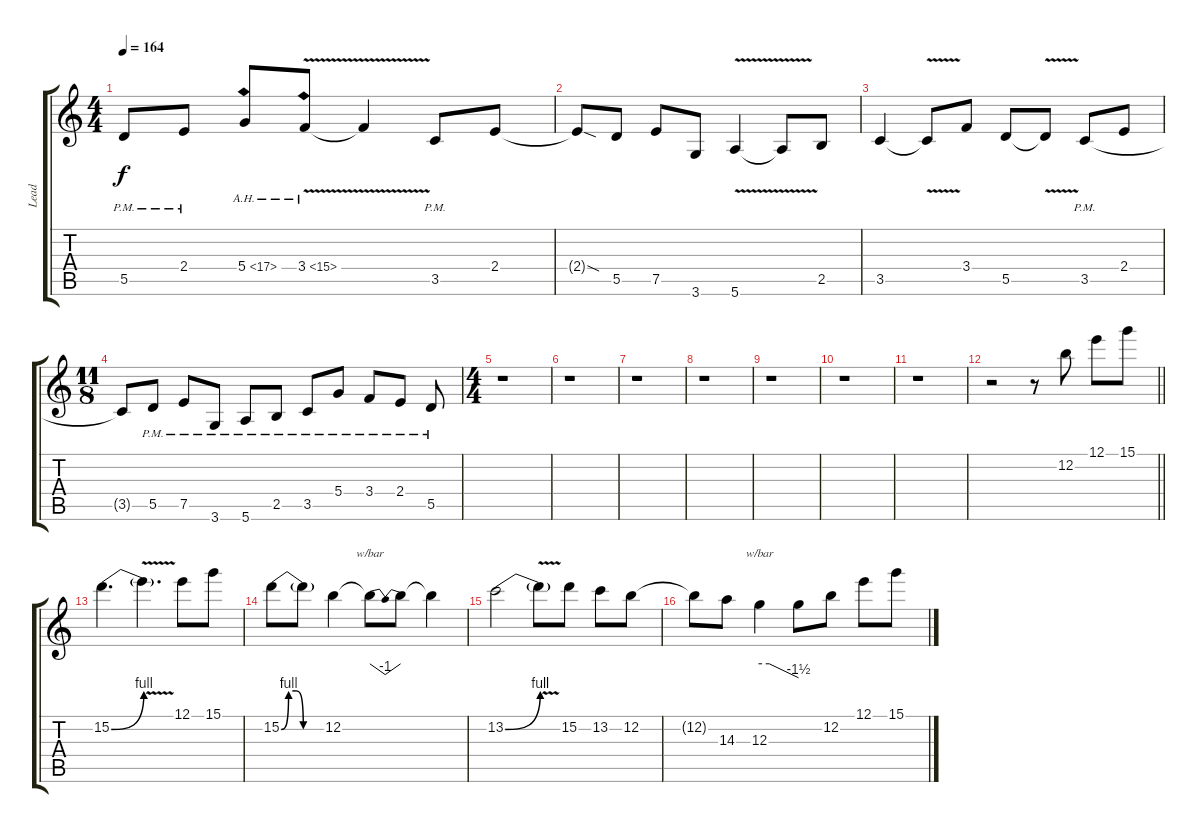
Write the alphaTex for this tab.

\track ("Lead" "Lead") {instrument overdrivenguitar}
\staff {score tabs}
\tuning (E4 B3 G3 D3 A2 E2) {hide}
\ts (4 4)
\tempo 164
\clef g2
\ks c
5.5{pm}.8{dy f} 2.4{pm}.8 5.4{ah 12}.8 3.4{ah 12 v}.8 3.4{t}.4 3.5{pm}.8 2.4.8 |
2.4{sod t}.8 5.5.8 7.5.8 3.6.8 5.6{v}.4 5.6{t}.8 2.5.8 |
3.5.4 3.5{v t}.8 3.4.8 5.5.8 5.5{v t}.8 3.5{pm}.8 2.4.8 |
\ts (11 8)
3.5{t}.8 5.5{pm}.8 7.5{pm}.8 3.6{pm}.8 5.6{pm}.8 2.5{pm}.8 3.5{pm}.8 5.4{pm}.8 3.4{pm}.8 2.4{pm}.8 5.5{pm}.8 |
\ts (4 4)
r.1 |
r.1 |
r.1 |
r.1 |
r.1 |
r.1 |
r.1 |
\barLineRight lightlight
r.2 r.8 12.2.8 12.1.8 15.1.8 |
15.2{be (bend 0 0 60 4)}.4{d} 15.2{v t}.4{d} 12.1.8 15.1.8 |
15.2{be (custom 0 0 10 4 20 4 30 0 60 0)}.8 15.2{t}.8 12.2.4 12.2{t}.8{tbe (dip default 0 0 30 -4 60 0)} 12.2{t}.8 12.2{t}.4 |
13.2{be (bend 0 0 60 4)}.2 13.2{v t}.8 15.2.8 13.2.8 12.2.8 |
12.2{t}.8 14.3.8 12.3.4{tbe (custom default 0 0 15 0 60 -6)} 12.3{t}.8 12.2.8 12.1.8 15.1.8
